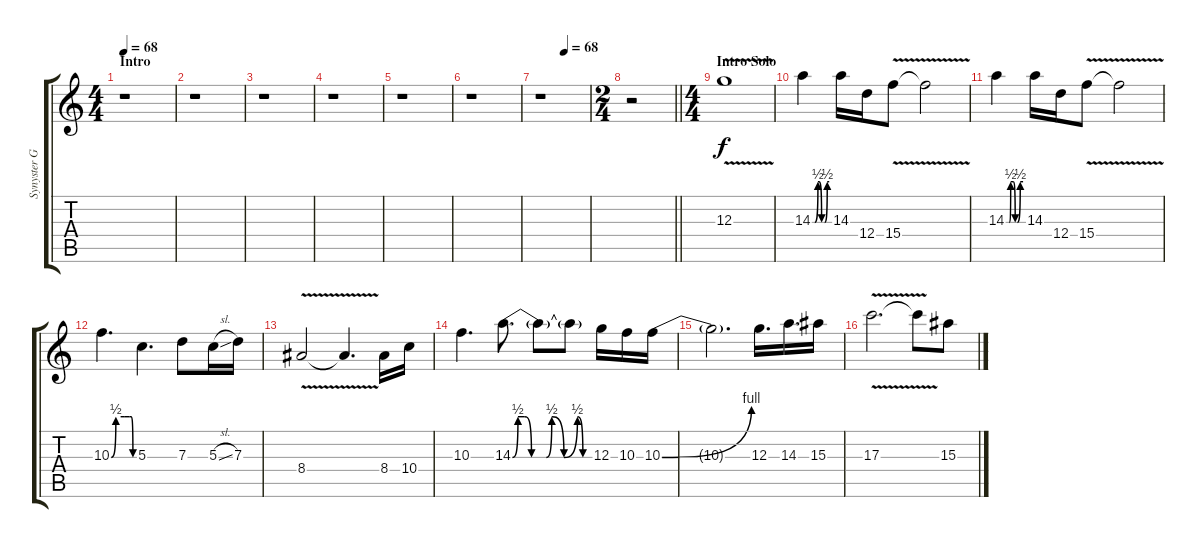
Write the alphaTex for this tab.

\track ("Synyster Gates" "Synyster G") {instrument distortionguitar}
\staff {score tabs}
\tuning (E4 B3 G3 D3 A2 D2) {hide}
\ts (4 4)
\section ("" "Intro")
\tempo 68
\tempo 60
\tempo 68
\clef g2
\ks c
r.1{dy f instrument distortionguitar} |
r.1 |
r.1 |
r.1 |
r.1 |
r.1 |
\tempo (68 0.5)
r.1 |
\ts (2 4)
\barLineRight lightlight
r.2 |
\ts (4 4)
\section ("" "Intro Solo")
12.3{v}.1 |
14.3{be (custom 0 0 9 0 20 2 24 2 33 0 44 0 53 2 60 2)}.4 14.3.16 12.4.16 15.4{v}.8 15.4{t}.2 |
14.3{be (custom 0 0 11 0 16 2 25 2 32 0 40 0 50 2 60 2)}.4 14.3.16 12.4.16 15.4{v}.8 15.4{t}.2 |
10.3{be (custom 0 0 12 2 34 2 48 2 52 2 57 0 60 0)}.4{d} 5.3.4{d} 7.3.8 5.3{sl}.16 7.3.16 |
8.4{v}.2 8.4{t}.4{d} 8.4.16 10.4.16 |
10.3.4{d} 14.3{be (custom 0 0 4 2 9 2 14 0 16 0 21 0 25 0 29 2 38 0 48 2 52 0 57 0 60 0)}.8{d} 14.3{t}.8 14.3{t}.8 12.3.16 10.3.16 10.3{be (bend 0 0 60 4)}.16 |
10.3{t}.2{d} 12.3.16{d} 14.3.16{d} 15.3.16 |
17.3{v}.2{d} 17.3{t}.8 15.3{ss}.8
